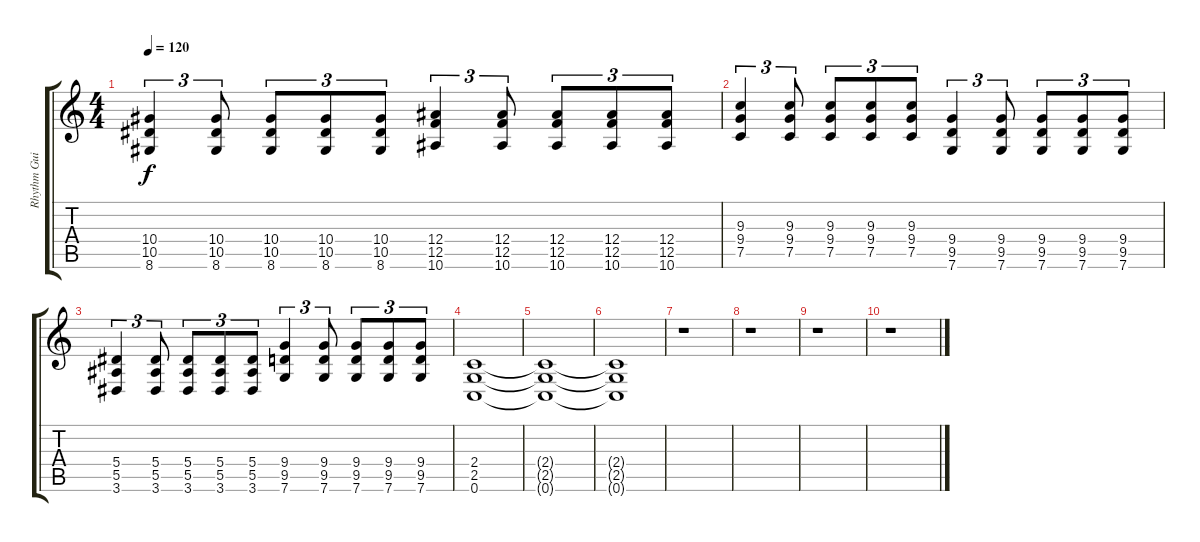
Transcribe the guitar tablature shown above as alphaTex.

\track ("Rhythm Guitar" "Rhythm Gui") {instrument overdrivenguitar}
\staff {score tabs}
\tuning (C4 G3 Eb3 Bb2 F2 C2) {hide}
\ts (4 4)
\tempo 120
\clef g2
\ks c
(10.4 10.5 8.6).4{tu (3 2) dy f} (10.4 10.5 8.6).8{tu (3 2)} (10.4 10.5 8.6).8{tu (3 2)} (10.4 10.5 8.6).8{tu (3 2)} (10.4 10.5 8.6).8{tu (3 2)} (12.4 12.5 10.6).4{tu (3 2)} (12.4 12.5 10.6).8{tu (3 2)} (12.4 12.5 10.6).8{tu (3 2)} (12.4 12.5 10.6).8{tu (3 2)} (12.4 12.5 10.6).8{tu (3 2)} |
(9.3 9.4 7.5).4{tu (3 2)} (9.3 9.4 7.5).8{tu (3 2)} (9.3 9.4 7.5).8{tu (3 2)} (9.3 9.4 7.5).8{tu (3 2)} (9.3 9.4 7.5).8{tu (3 2)} (9.4 9.5 7.6).4{tu (3 2)} (9.4 9.5 7.6).8{tu (3 2)} (9.4 9.5 7.6).8{tu (3 2)} (9.4 9.5 7.6).8{tu (3 2)} (9.4 9.5 7.6).8{tu (3 2)} |
(5.4 5.5 3.6).4{tu (3 2)} (5.4 5.5 3.6).8{tu (3 2)} (5.4 5.5 3.6).8{tu (3 2)} (5.4 5.5 3.6).8{tu (3 2)} (5.4 5.5 3.6).8{tu (3 2)} (9.4 9.5 7.6).4{tu (3 2)} (9.4 9.5 7.6).8{tu (3 2)} (9.4 9.5 7.6).8{tu (3 2)} (9.4 9.5 7.6).8{tu (3 2)} (9.4 9.5 7.6).8{tu (3 2)} |
(2.4 2.5 0.6).1 |
(2.4{t} 2.5{t} 0.6{t}).1 |
(2.4{t} 2.5{t} 0.6{t}).1 |
r.1 |
r.1 |
r.1 |
r.1
